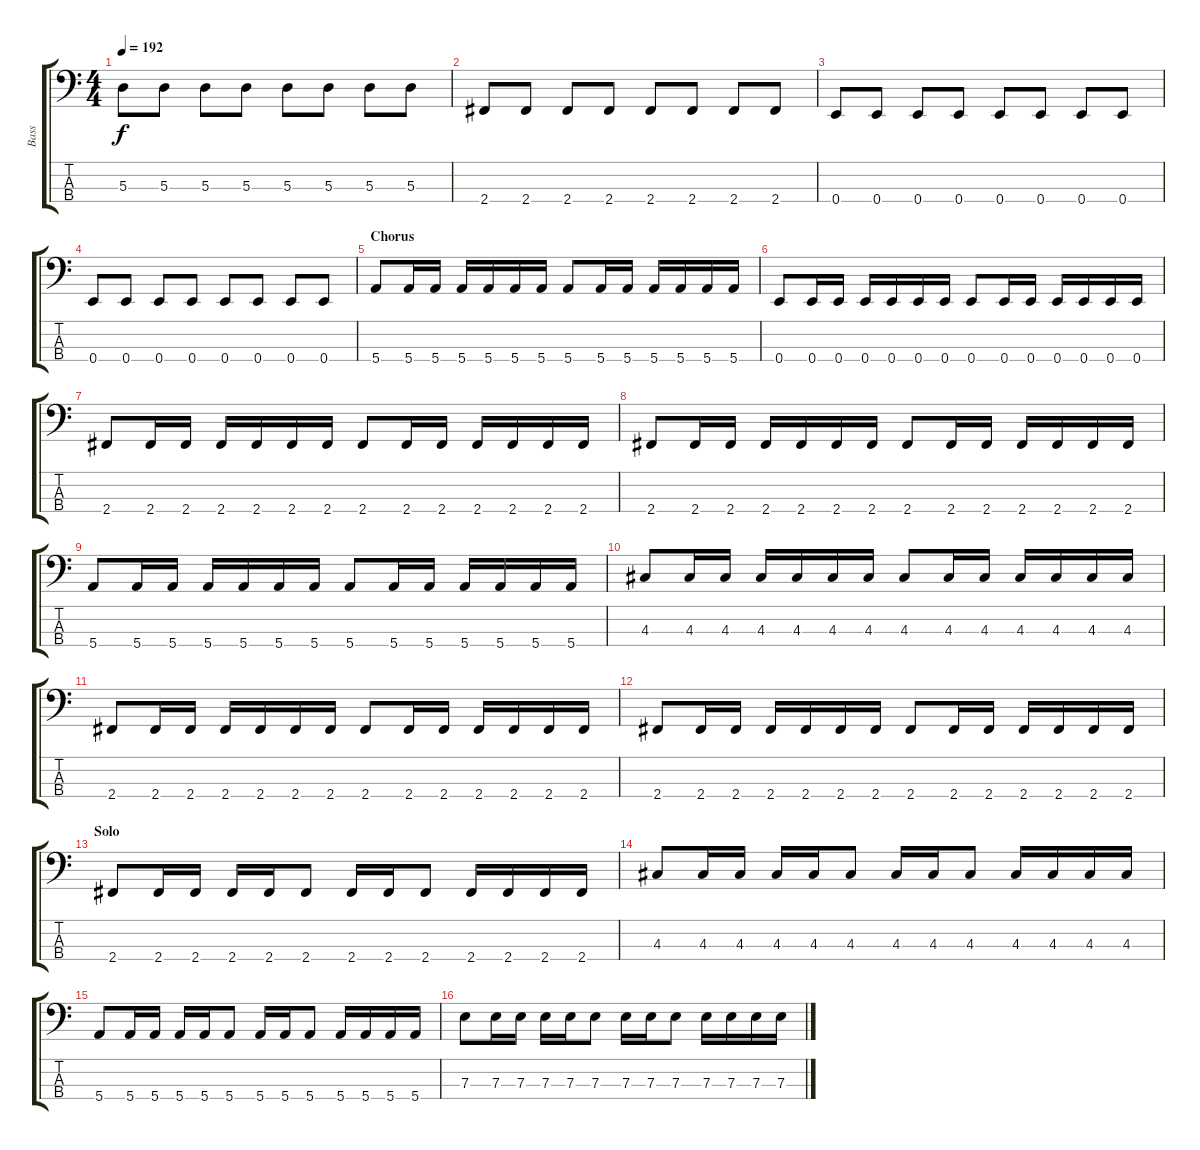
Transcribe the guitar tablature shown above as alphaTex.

\track ("Bass" "Bass") {instrument electricbasspick}
\staff {score tabs}
\tuning (G2 D2 A1 E1) {hide}
\ts (4 4)
\tempo 192
\clef f4
\ks c
5.3.8{dy f} 5.3.8 5.3.8 5.3.8 5.3.8 5.3.8 5.3.8 5.3.8 |
2.4.8 2.4.8 2.4.8 2.4.8 2.4.8 2.4.8 2.4.8 2.4.8 |
0.4.8 0.4.8 0.4.8 0.4.8 0.4.8 0.4.8 0.4.8 0.4.8 |
0.4.8 0.4.8 0.4.8 0.4.8 0.4.8 0.4.8 0.4.8 0.4.8 |
\section ("" "Chorus")
5.4.8 5.4.16 5.4.16 5.4.16 5.4.16 5.4.16 5.4.16 5.4.8 5.4.16 5.4.16 5.4.16 5.4.16 5.4.16 5.4.16 |
0.4.8 0.4.16 0.4.16 0.4.16 0.4.16 0.4.16 0.4.16 0.4.8 0.4.16 0.4.16 0.4.16 0.4.16 0.4.16 0.4.16 |
2.4.8 2.4.16 2.4.16 2.4.16 2.4.16 2.4.16 2.4.16 2.4.8 2.4.16 2.4.16 2.4.16 2.4.16 2.4.16 2.4.16 |
2.4.8 2.4.16 2.4.16 2.4.16 2.4.16 2.4.16 2.4.16 2.4.8 2.4.16 2.4.16 2.4.16 2.4.16 2.4.16 2.4.16 |
5.4.8 5.4.16 5.4.16 5.4.16 5.4.16 5.4.16 5.4.16 5.4.8 5.4.16 5.4.16 5.4.16 5.4.16 5.4.16 5.4.16 |
4.3.8 4.3.16 4.3.16 4.3.16 4.3.16 4.3.16 4.3.16 4.3.8 4.3.16 4.3.16 4.3.16 4.3.16 4.3.16 4.3.16 |
2.4.8 2.4.16 2.4.16 2.4.16 2.4.16 2.4.16 2.4.16 2.4.8 2.4.16 2.4.16 2.4.16 2.4.16 2.4.16 2.4.16 |
2.4.8 2.4.16 2.4.16 2.4.16 2.4.16 2.4.16 2.4.16 2.4.8 2.4.16 2.4.16 2.4.16 2.4.16 2.4.16 2.4.16 |
\section ("" "Solo")
2.4.8 2.4.16 2.4.16 2.4.16 2.4.16 2.4.8 2.4.16 2.4.16 2.4.8 2.4.16 2.4.16 2.4.16 2.4.16 |
4.3.8 4.3.16 4.3.16 4.3.16 4.3.16 4.3.8 4.3.16 4.3.16 4.3.8 4.3.16 4.3.16 4.3.16 4.3.16 |
5.4.8 5.4.16 5.4.16 5.4.16 5.4.16 5.4.8 5.4.16 5.4.16 5.4.8 5.4.16 5.4.16 5.4.16 5.4.16 |
7.3.8 7.3.16 7.3.16 7.3.16 7.3.16 7.3.8 7.3.16 7.3.16 7.3.8 7.3.16 7.3.16 7.3.16 7.3.16
